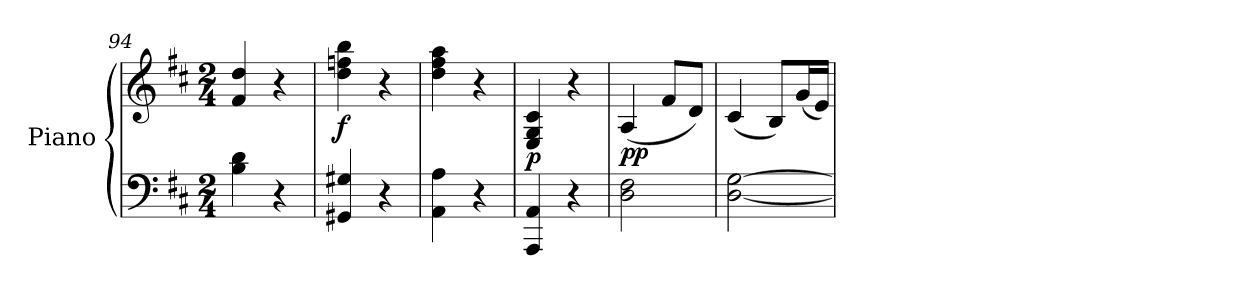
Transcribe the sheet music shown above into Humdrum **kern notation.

**kern	**kern	**dynam
*part1	*part1	*part1
*staff2	*staff1	*staff1/2
*I"Piano	*	*
*I'Pno	*	*
!!LO:PB:g=z
*clefF4	*clefG2	*
*k[f#c#]	*k[f#c#]	*
*M2/4	*M2/4	*
=94	=94	=94
4B\ 4d\	4f#/ 4dd/	.
4r	4r	.
=95	=95	=95
!	!	!LO:DY:b
4GG#X/ 4G#X/	4dd\ 4ffn\ 4bb\	f
4r	4r	.
=96	=96	=96
4AA\ 4A\	4dd\ 4ff#\ 4aa\	.
4r	4r	.
=97	=97	=97
!	!	!LO:DY:b
4AAA/ 4AA/	4E/ 4G/ 4c#/	p
4r	4r	.
=98	=98	=98
!	!	!LO:DY:b
2D\ 2F#\	(<4A/	pp
.	8f#/L	.
.	8d/J)	.
=99	=99	=99
[2D\ [2G\	(<4c#/	.
.	8B/L)	.
.	(<16g/L	.
.	16e/JJ)	.
=	=	=
*-	*-	*-
